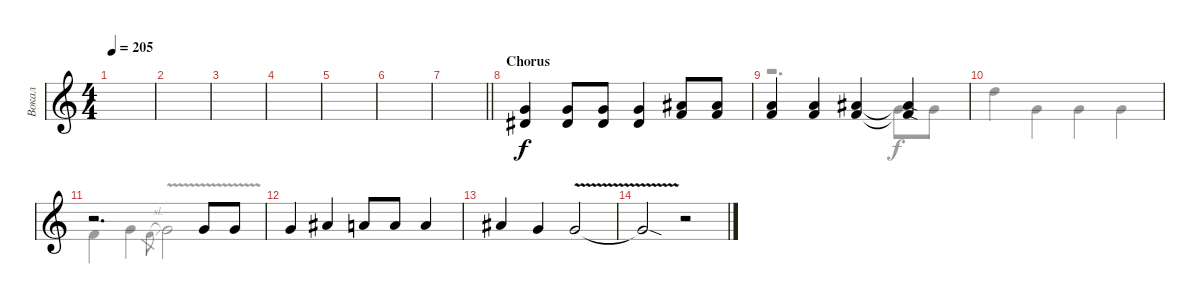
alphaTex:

\track ("Вокал" "Вокал") {instrument trumpet}
\staff {score}
\tuning (E4 B3 G3 D3 A2 E2) {hide}
\voice
\ts (4 4)
\tempo 205
\clef g2
\ks aminor
|
|
|
|
|
|
\barLineRight lightlight
|
\section ("" "Chorus")
(3.1 4.2).4 (3.1 4.2).8 (3.1 4.2).8 (3.1 4.2).4 (6.1 6.2).8 (6.1 6.2).8 |
(5.1 6.2).4 (5.1 6.2).4 (6.1 6.2).4 (6.1{sod t} 6.2{sod t}).4 |
|
r.2{d} 8.2.8 8.2.8 |
3.1.4 6.1.4 5.1.8 5.1.8 5.1.4 |
6.1.4 3.1.4 3.1{v}.2 |
3.1{sod t}.2 r.2 |
|
\voice
\clef g2
\ottava regular
\simile none
\ks aminor
|
|
|
|
|
|
\barLineRight lightlight
|
|
r.2{d} 3.1.8 3.1.8 |
10.1.4 3.1.4 3.1.4 3.1.4 |
1.1.4 3.1.4 1.1{sl}.8{gr} 3.1{v}.2 |
|
|
|
|
